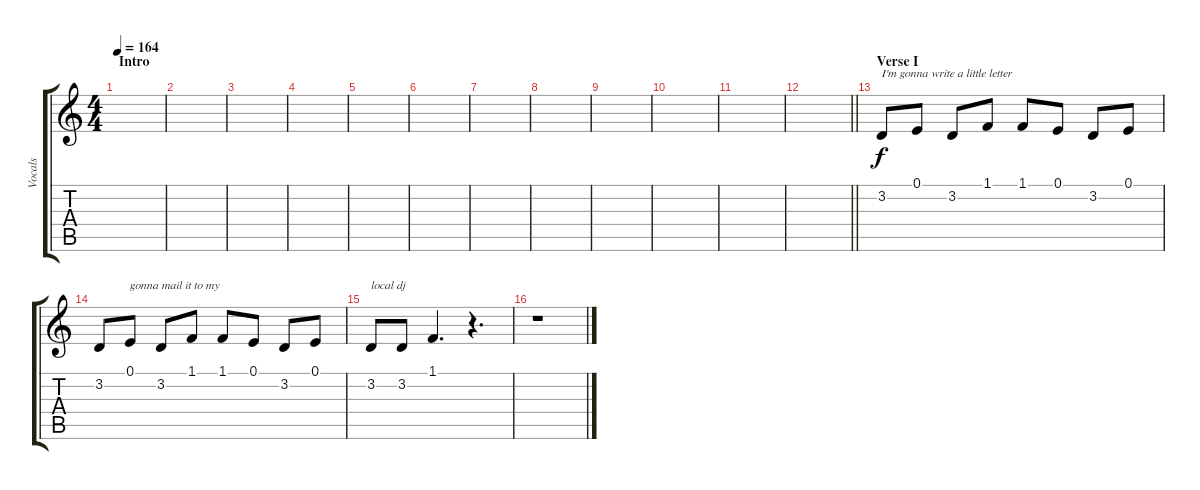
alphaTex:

\track ("Vocals" "Vocals") {instrument tenorsax}
\staff {score tabs}
\tuning (E4 B3 G3 D3 A2 E2) {hide}
\ts (4 4)
\section ("" "Intro")
\tempo 164
\clef g2
\ks c
|
|
|
|
|
|
|
|
|
|
|
\barLineRight lightlight
|
\section ("" "Verse I")
3.2.8{txt "I'm gonna write a little letter"} 0.1.8 3.2.8 1.1.8 1.1.8 0.1.8 3.2.8 0.1.8 |
3.2.8 0.1.8{txt "gonna mail it to my "} 3.2.8 1.1.8 1.1.8 0.1.8 3.2.8 0.1.8 |
3.2.8{txt "local dj"} 3.2.8 1.1.4{d} r.4{d} |
r.1
